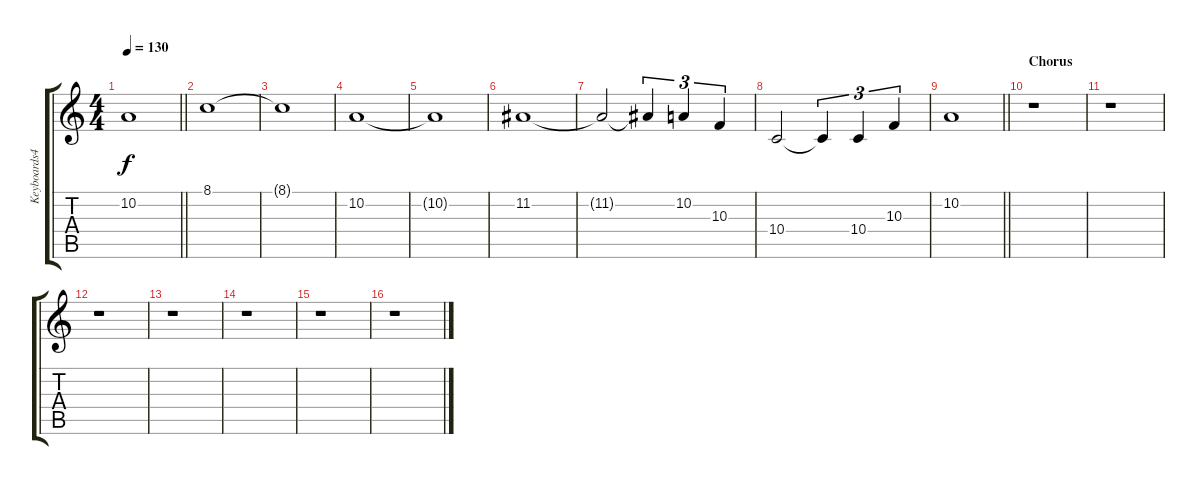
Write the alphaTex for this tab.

\track ("Keyboards4" "Keyboards4") {instrument lead8bassandlead}
\staff {score tabs}
\tuning (E4 B3 G3 D3 A2 E2) {hide}
\ts (4 4)
\tempo 130
\clef g2
\barLineRight lightlight
\ks c
10.2{t}.1{dy f} |
8.1.1 |
8.1{t}.1 |
10.2.1 |
10.2{t}.1 |
11.2.1 |
11.2{t}.2 11.2{t}.4{tu (3 2)} 10.2.4{tu (3 2)} 10.3.4{tu (3 2)} |
10.4.2 10.4{t}.4{tu (3 2)} 10.4.4{tu (3 2)} 10.3.4{tu (3 2)} |
\barLineRight lightlight
10.2.1 |
\section ("" "Chorus")
r.1 |
r.1 |
r.1 |
r.1 |
r.1 |
r.1 |
r.1
